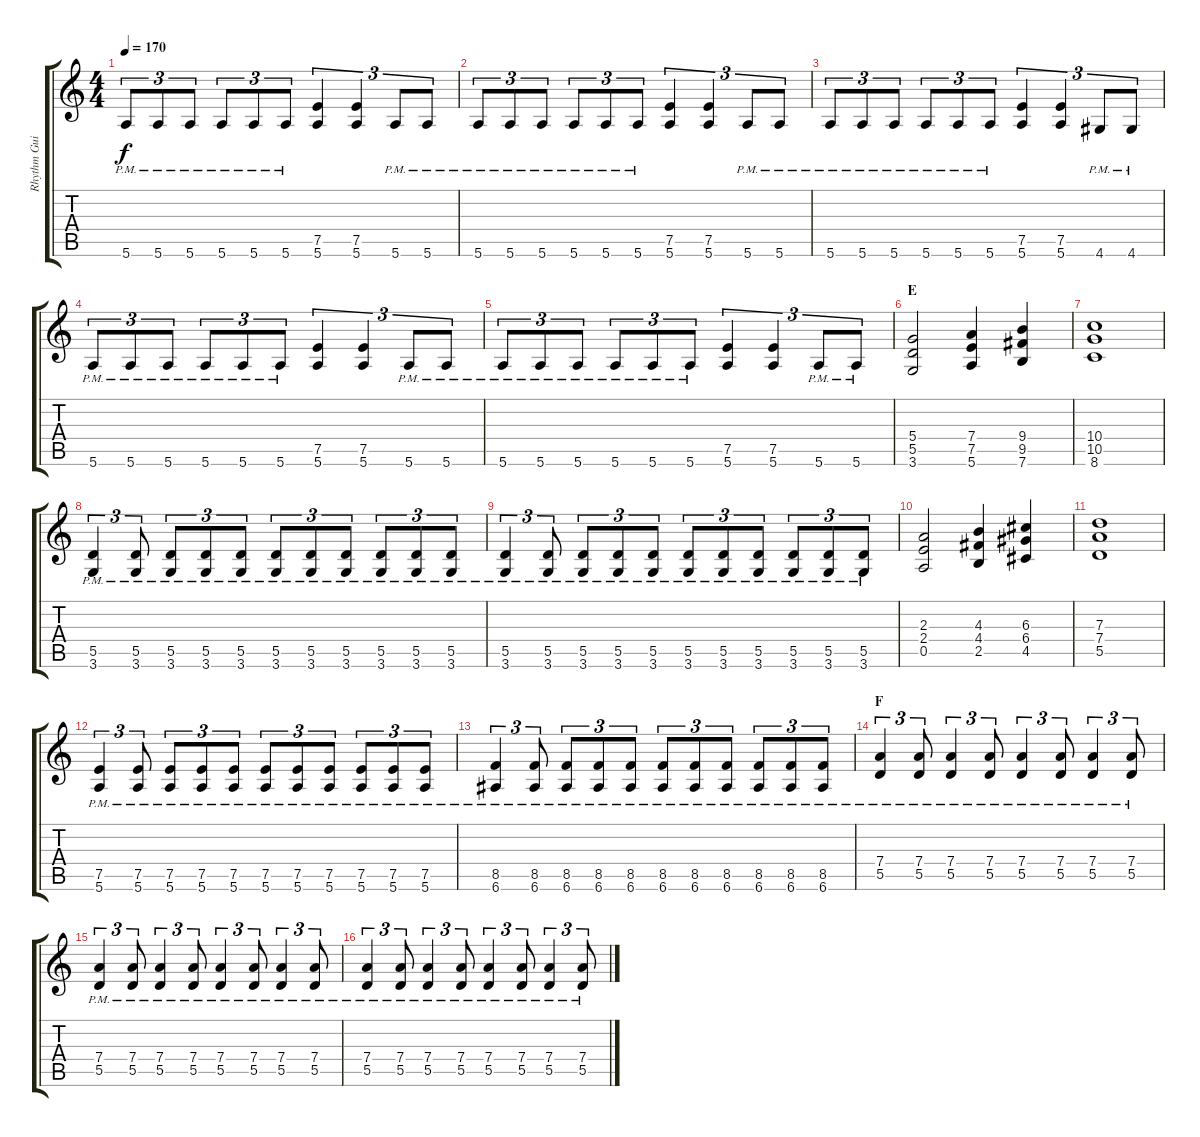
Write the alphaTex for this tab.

\track ("Rhythm Guitar" "Rhythm Gui") {instrument overdrivenguitar}
\staff {score tabs}
\tuning (E4 B3 G3 D3 A2 E2) {hide}
\ts (4 4)
\tempo 170
\clef g2
\ks c
5.6{pm}.8{tu (3 2) dy f} 5.6{pm}.8{tu (3 2)} 5.6{pm}.8{tu (3 2)} 5.6{pm}.8{tu (3 2)} 5.6{pm}.8{tu (3 2)} 5.6{pm}.8{tu (3 2)} (7.5 5.6).4{tu (3 2)} (7.5 5.6).4{tu (3 2)} 5.6{pm}.8{tu (3 2)} 5.6{pm}.8{tu (3 2)} |
5.6{pm}.8{tu (3 2)} 5.6{pm}.8{tu (3 2)} 5.6{pm}.8{tu (3 2)} 5.6{pm}.8{tu (3 2)} 5.6{pm}.8{tu (3 2)} 5.6{pm}.8{tu (3 2)} (7.5 5.6).4{tu (3 2)} (7.5 5.6).4{tu (3 2)} 5.6{pm}.8{tu (3 2)} 5.6{pm}.8{tu (3 2)} |
5.6{pm}.8{tu (3 2)} 5.6{pm}.8{tu (3 2)} 5.6{pm}.8{tu (3 2)} 5.6{pm}.8{tu (3 2)} 5.6{pm}.8{tu (3 2)} 5.6{pm}.8{tu (3 2)} (7.5 5.6).4{tu (3 2)} (7.5 5.6).4{tu (3 2)} 4.6{pm}.8{tu (3 2)} 4.6{pm}.8{tu (3 2)} |
5.6{pm}.8{tu (3 2)} 5.6{pm}.8{tu (3 2)} 5.6{pm}.8{tu (3 2)} 5.6{pm}.8{tu (3 2)} 5.6{pm}.8{tu (3 2)} 5.6{pm}.8{tu (3 2)} (7.5 5.6).4{tu (3 2)} (7.5 5.6).4{tu (3 2)} 5.6{pm}.8{tu (3 2)} 5.6{pm}.8{tu (3 2)} |
5.6{pm}.8{tu (3 2)} 5.6{pm}.8{tu (3 2)} 5.6{pm}.8{tu (3 2)} 5.6{pm}.8{tu (3 2)} 5.6{pm}.8{tu (3 2)} 5.6{pm}.8{tu (3 2)} (7.5 5.6).4{tu (3 2)} (7.5 5.6).4{tu (3 2)} 5.6{pm}.8{tu (3 2)} 5.6{pm}.8{tu (3 2)} |
\section ("" "E")
(5.4 5.5 3.6).2 (7.4 7.5 5.6).4 (9.4 9.5 7.6).4 |
(10.4 10.5 8.6).1 |
(5.5{pm} 3.6{pm}).4{tu (3 2)} (5.5{pm} 3.6{pm}).8{tu (3 2)} (5.5{pm} 3.6{pm}).8{tu (3 2)} (5.5{pm} 3.6{pm}).8{tu (3 2)} (5.5{pm} 3.6{pm}).8{tu (3 2)} (5.5{pm} 3.6{pm}).8{tu (3 2)} (5.5{pm} 3.6{pm}).8{tu (3 2)} (5.5{pm} 3.6{pm}).8{tu (3 2)} (5.5{pm} 3.6{pm}).8{tu (3 2)} (5.5{pm} 3.6{pm}).8{tu (3 2)} (5.5{pm} 3.6{pm}).8{tu (3 2)} |
(5.5{pm} 3.6{pm}).4{tu (3 2)} (5.5{pm} 3.6{pm}).8{tu (3 2)} (5.5{pm} 3.6{pm}).8{tu (3 2)} (5.5{pm} 3.6{pm}).8{tu (3 2)} (5.5{pm} 3.6{pm}).8{tu (3 2)} (5.5{pm} 3.6{pm}).8{tu (3 2)} (5.5{pm} 3.6{pm}).8{tu (3 2)} (5.5{pm} 3.6{pm}).8{tu (3 2)} (5.5{pm} 3.6{pm}).8{tu (3 2)} (5.5{pm} 3.6{pm}).8{tu (3 2)} (5.5{pm} 3.6{pm}).8{tu (3 2)} |
(2.3 2.4 0.5).2 (4.3 4.4 2.5).4 (6.3 6.4 4.5).4 |
(7.3 7.4 5.5).1 |
(7.5{pm} 5.6{pm}).4{tu (3 2)} (7.5{pm} 5.6{pm}).8{tu (3 2)} (7.5{pm} 5.6{pm}).8{tu (3 2)} (7.5{pm} 5.6{pm}).8{tu (3 2)} (7.5{pm} 5.6{pm}).8{tu (3 2)} (7.5{pm} 5.6{pm}).8{tu (3 2)} (7.5{pm} 5.6{pm}).8{tu (3 2)} (7.5{pm} 5.6{pm}).8{tu (3 2)} (7.5{pm} 5.6{pm}).8{tu (3 2)} (7.5{pm} 5.6{pm}).8{tu (3 2)} (7.5{pm} 5.6{pm}).8{tu (3 2)} |
(8.5{pm} 6.6{pm}).4{tu (3 2)} (8.5{pm} 6.6{pm}).8{tu (3 2)} (8.5{pm} 6.6{pm}).8{tu (3 2)} (8.5{pm} 6.6{pm}).8{tu (3 2)} (8.5{pm} 6.6{pm}).8{tu (3 2)} (8.5{pm} 6.6{pm}).8{tu (3 2)} (8.5{pm} 6.6{pm}).8{tu (3 2)} (8.5{pm} 6.6{pm}).8{tu (3 2)} (8.5{pm} 6.6{pm}).8{tu (3 2)} (8.5{pm} 6.6{pm}).8{tu (3 2)} (8.5{pm} 6.6{pm}).8{tu (3 2)} |
\section ("" "F")
(7.4{pm} 5.5{pm}).4{tu (3 2)} (7.4{pm} 5.5{pm}).8{tu (3 2)} (7.4{pm} 5.5{pm}).4{tu (3 2)} (7.4{pm} 5.5{pm}).8{tu (3 2)} (7.4{pm} 5.5{pm}).4{tu (3 2)} (7.4{pm} 5.5{pm}).8{tu (3 2)} (7.4{pm} 5.5{pm}).4{tu (3 2)} (7.4{pm} 5.5{pm}).8{tu (3 2)} |
(7.4{pm} 5.5{pm}).4{tu (3 2)} (7.4{pm} 5.5{pm}).8{tu (3 2)} (7.4{pm} 5.5{pm}).4{tu (3 2)} (7.4{pm} 5.5{pm}).8{tu (3 2)} (7.4{pm} 5.5{pm}).4{tu (3 2)} (7.4{pm} 5.5{pm}).8{tu (3 2)} (7.4{pm} 5.5{pm}).4{tu (3 2)} (7.4{pm} 5.5{pm}).8{tu (3 2)} |
(7.4{pm} 5.5{pm}).4{tu (3 2)} (7.4{pm} 5.5{pm}).8{tu (3 2)} (7.4{pm} 5.5{pm}).4{tu (3 2)} (7.4{pm} 5.5{pm}).8{tu (3 2)} (7.4{pm} 5.5{pm}).4{tu (3 2)} (7.4{pm} 5.5{pm}).8{tu (3 2)} (7.4{pm} 5.5{pm}).4{tu (3 2)} (7.4{pm} 5.5{pm}).8{tu (3 2)}
